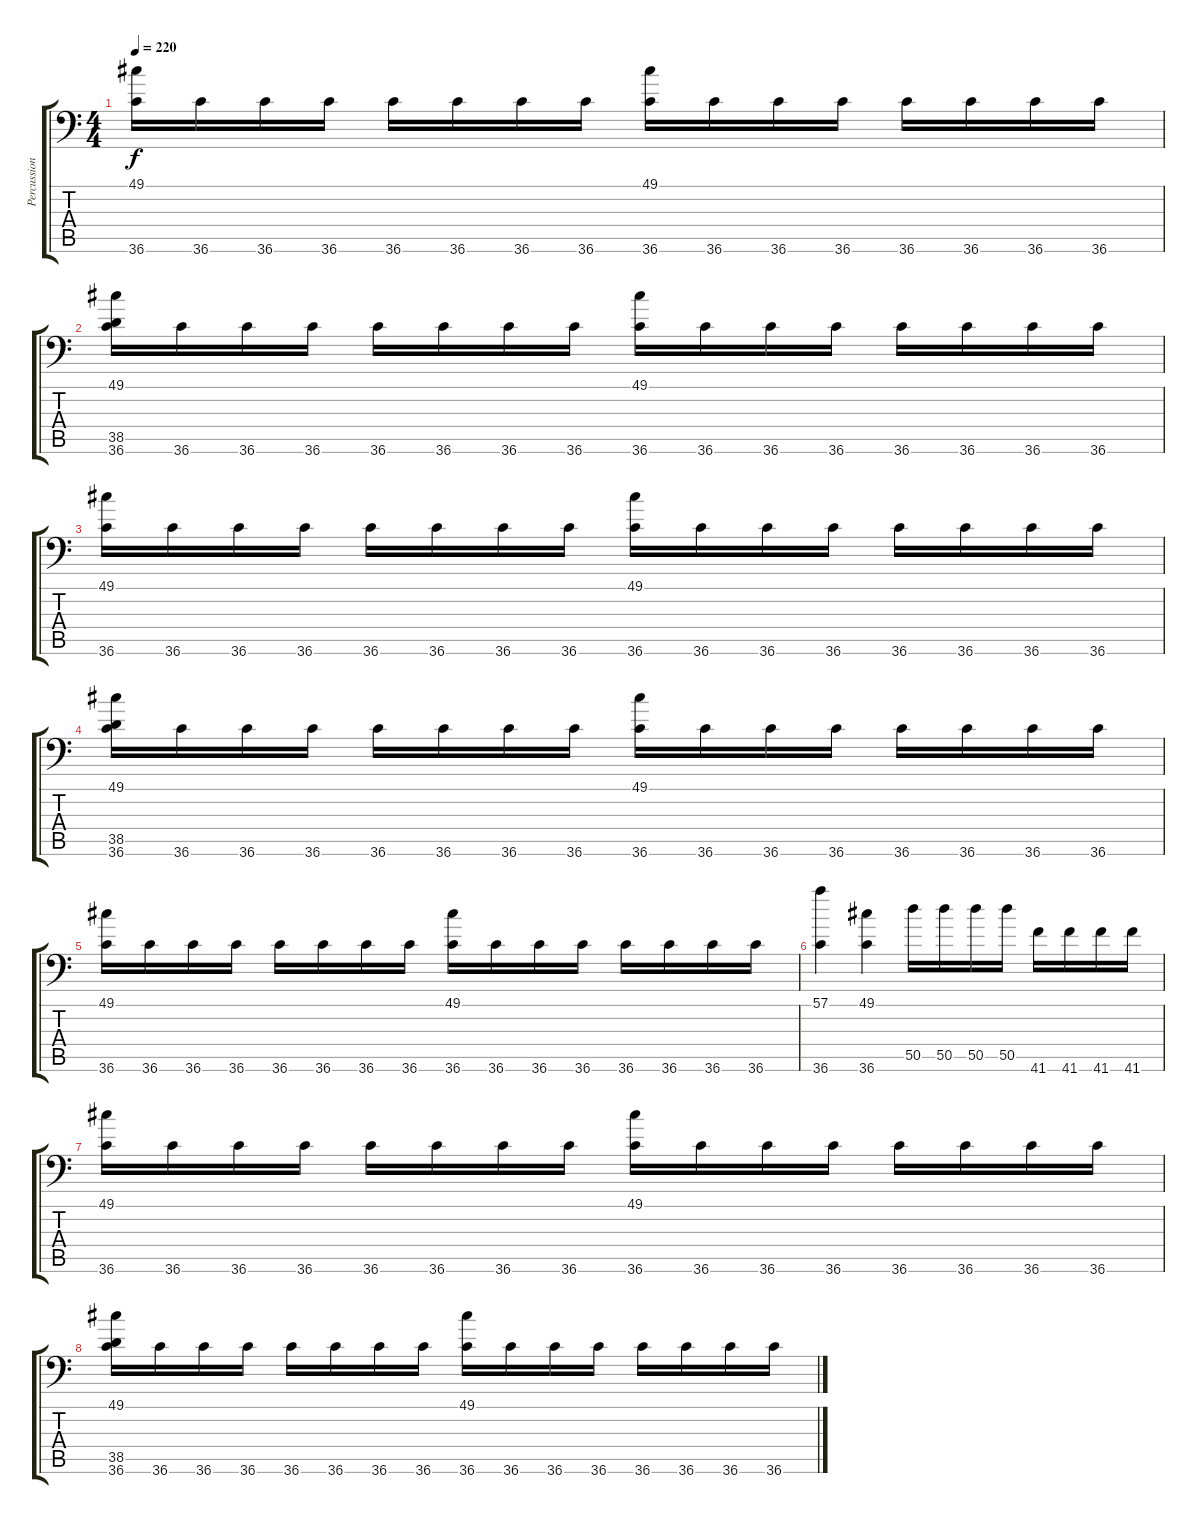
\track ("Percussion" "Percussion") {instrument acousticgrandpiano}
\staff {score tabs}
\tuning (C-1 C-1 C-1 C-1 C-1 C-1) {hide}
\ts (4 4)
\tempo 220
\clef f4
\ks c
(49.1 36.6).16{dy f} 36.6.16 36.6.16 36.6.16 36.6.16 36.6.16 36.6.16 36.6.16 (49.1 36.6).16 36.6.16 36.6.16 36.6.16 36.6.16 36.6.16 36.6.16 36.6.16 |
(49.1 38.5 36.6).16 36.6.16 36.6.16 36.6.16 36.6.16 36.6.16 36.6.16 36.6.16 (49.1 36.6).16 36.6.16 36.6.16 36.6.16 36.6.16 36.6.16 36.6.16 36.6.16 |
(49.1 36.6).16 36.6.16 36.6.16 36.6.16 36.6.16 36.6.16 36.6.16 36.6.16 (49.1 36.6).16 36.6.16 36.6.16 36.6.16 36.6.16 36.6.16 36.6.16 36.6.16 |
(49.1 38.5 36.6).16 36.6.16 36.6.16 36.6.16 36.6.16 36.6.16 36.6.16 36.6.16 (49.1 36.6).16 36.6.16 36.6.16 36.6.16 36.6.16 36.6.16 36.6.16 36.6.16 |
(49.1 36.6).16 36.6.16 36.6.16 36.6.16 36.6.16 36.6.16 36.6.16 36.6.16 (49.1 36.6).16 36.6.16 36.6.16 36.6.16 36.6.16 36.6.16 36.6.16 36.6.16 |
(57.1 36.6).4 (49.1 36.6).4 50.5.16 50.5.16 50.5.16 50.5.16 41.6.16 41.6.16 41.6.16 41.6.16 |
(49.1 36.6).16 36.6.16 36.6.16 36.6.16 36.6.16 36.6.16 36.6.16 36.6.16 (49.1 36.6).16 36.6.16 36.6.16 36.6.16 36.6.16 36.6.16 36.6.16 36.6.16 |
(49.1 38.5 36.6).16 36.6.16 36.6.16 36.6.16 36.6.16 36.6.16 36.6.16 36.6.16 (49.1 36.6).16 36.6.16 36.6.16 36.6.16 36.6.16 36.6.16 36.6.16 36.6.16
